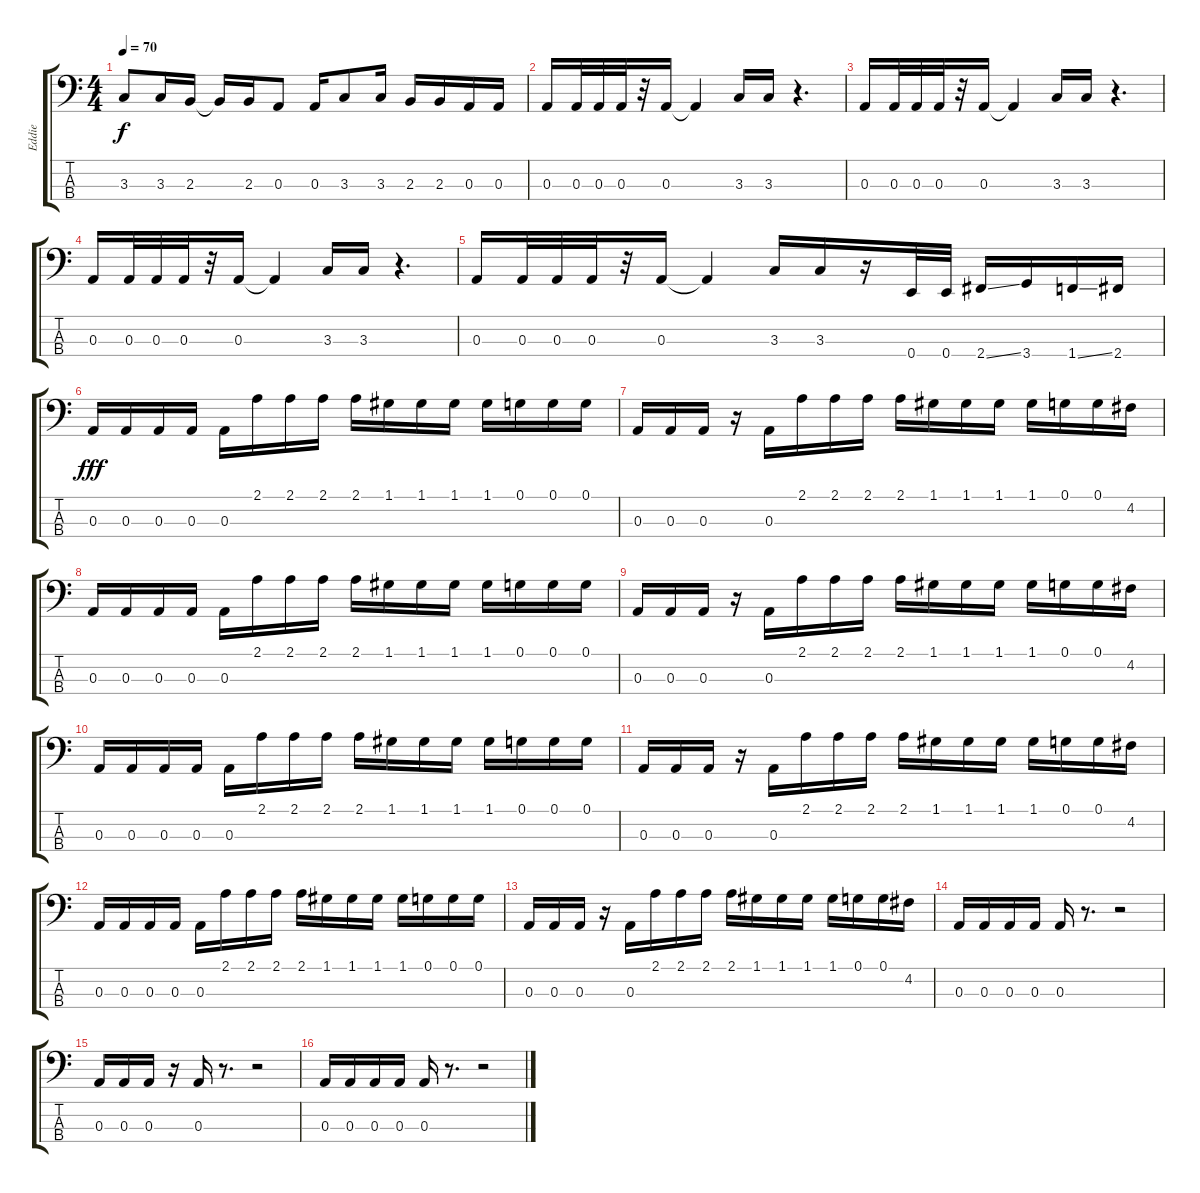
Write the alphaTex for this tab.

\track ("Eddie" "Eddie") {instrument electricbassfinger}
\staff {score tabs}
\tuning (G2 D2 A1 E1) {hide}
\ts (4 4)
\tempo 70
\clef f4
\ks c
3.3.8{dy f} 3.3.16 2.3.16 2.3{t}.16 2.3.16 0.3.8 0.3.16 3.3.8 3.3.16 2.3.16 2.3.16 0.3.16 0.3.16 |
0.3.16 0.3.32 0.3.32 0.3.32 r.32 0.3.16 0.3{t}.4 3.3.16 3.3.16 r.4{d} |
0.3.16 0.3.32 0.3.32 0.3.32 r.32 0.3.16 0.3{t}.4 3.3.16 3.3.16 r.4{d} |
0.3.16 0.3.32 0.3.32 0.3.32 r.32 0.3.16 0.3{t}.4 3.3.16 3.3.16 r.4{d} |
0.3.16 0.3.32 0.3.32 0.3.32 r.32 0.3.16 0.3{t}.4 3.3.16 3.3.16 r.16 0.4.32 0.4.32 2.4{ss}.16 3.4.16 1.4{ss}.16 2.4.16 |
0.3.16{dy fff} 0.3.16 0.3.16 0.3.16 0.3.16 2.1.16 2.1.16 2.1.16 2.1.16 1.1.16 1.1.16 1.1.16 1.1.16 0.1.16 0.1.16 0.1.16 |
0.3.16 0.3.16 0.3.16 r.16 0.3.16 2.1.16 2.1.16 2.1.16 2.1.16 1.1.16 1.1.16 1.1.16 1.1.16 0.1.16 0.1.16 4.2.16 |
0.3.16 0.3.16 0.3.16 0.3.16 0.3.16 2.1.16 2.1.16 2.1.16 2.1.16 1.1.16 1.1.16 1.1.16 1.1.16 0.1.16 0.1.16 0.1.16 |
0.3.16 0.3.16 0.3.16 r.16 0.3.16 2.1.16 2.1.16 2.1.16 2.1.16 1.1.16 1.1.16 1.1.16 1.1.16 0.1.16 0.1.16 4.2.16 |
0.3.16 0.3.16 0.3.16 0.3.16 0.3.16 2.1.16 2.1.16 2.1.16 2.1.16 1.1.16 1.1.16 1.1.16 1.1.16 0.1.16 0.1.16 0.1.16 |
0.3.16 0.3.16 0.3.16 r.16 0.3.16 2.1.16 2.1.16 2.1.16 2.1.16 1.1.16 1.1.16 1.1.16 1.1.16 0.1.16 0.1.16 4.2.16 |
0.3.16 0.3.16 0.3.16 0.3.16 0.3.16 2.1.16 2.1.16 2.1.16 2.1.16 1.1.16 1.1.16 1.1.16 1.1.16 0.1.16 0.1.16 0.1.16 |
0.3.16 0.3.16 0.3.16 r.16 0.3.16 2.1.16 2.1.16 2.1.16 2.1.16 1.1.16 1.1.16 1.1.16 1.1.16 0.1.16 0.1.16 4.2.16 |
0.3.16 0.3.16 0.3.16 0.3.16 0.3.16 r.8{d} r.2 |
0.3.16 0.3.16 0.3.16 r.16 0.3.16 r.8{d} r.2 |
0.3.16 0.3.16 0.3.16 0.3.16 0.3.16 r.8{d} r.2
